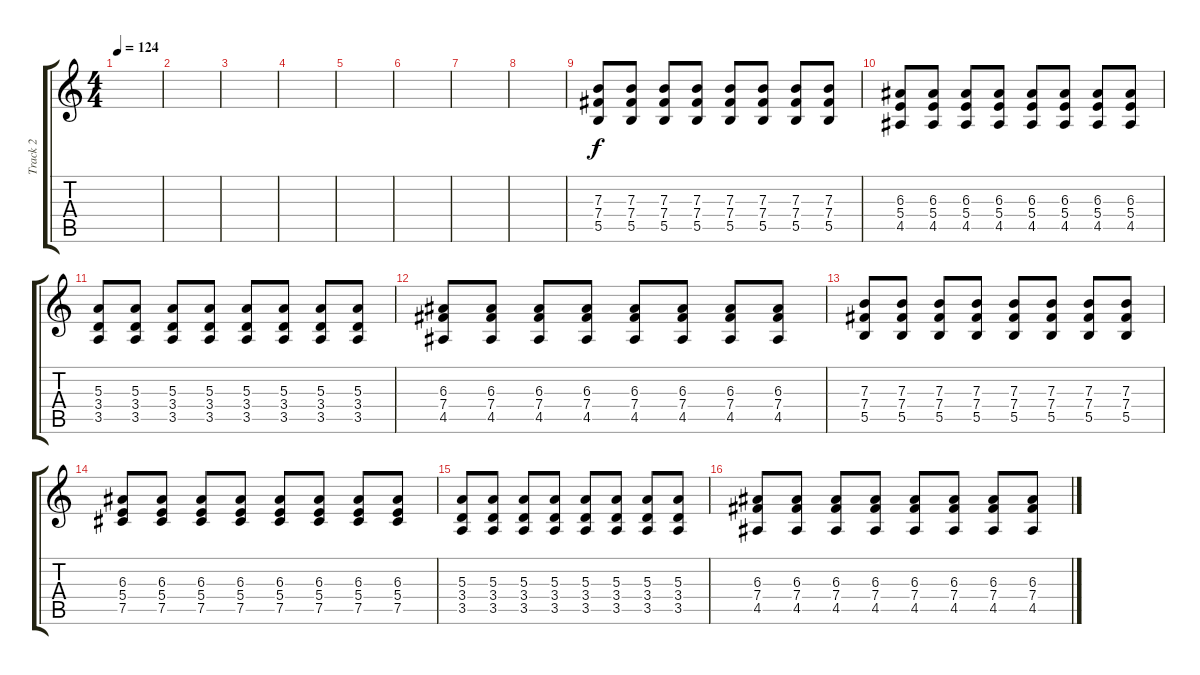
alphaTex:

\track ("Track 2" "Track 2") {instrument overdrivenguitar}
\staff {score tabs}
\tuning (Db4 Ab3 E3 B2 Gb2 B1) {hide}
\ts (4 4)
\tempo 124
\clef g2
\ks c
|
|
|
|
|
|
|
|
(7.3 7.4 5.5).8 (7.3 7.4 5.5).8 (7.3 7.4 5.5).8 (7.3 7.4 5.5).8 (7.3 7.4 5.5).8 (7.3 7.4 5.5).8 (7.3 7.4 5.5).8 (7.3 7.4 5.5).8 |
(6.3 5.4 4.5).8 (6.3 5.4 4.5).8 (6.3 5.4 4.5).8 (6.3 5.4 4.5).8 (6.3 5.4 4.5).8 (6.3 5.4 4.5).8 (6.3 5.4 4.5).8 (6.3 5.4 4.5).8 |
(5.3 3.4 3.5).8 (5.3 3.4 3.5).8 (5.3 3.4 3.5).8 (5.3 3.4 3.5).8 (5.3 3.4 3.5).8 (5.3 3.4 3.5).8 (5.3 3.4 3.5).8 (5.3 3.4 3.5).8 |
(6.3 7.4 4.5).8 (6.3 7.4 4.5).8 (6.3 7.4 4.5).8 (6.3 7.4 4.5).8 (6.3 7.4 4.5).8 (6.3 7.4 4.5).8 (6.3 7.4 4.5).8 (6.3 7.4 4.5).8 |
(7.3 7.4 5.5).8 (7.3 7.4 5.5).8 (7.3 7.4 5.5).8 (7.3 7.4 5.5).8 (7.3 7.4 5.5).8 (7.3 7.4 5.5).8 (7.3 7.4 5.5).8 (7.3 7.4 5.5).8 |
(6.3 5.4 7.5).8 (6.3 5.4 7.5).8 (6.3 5.4 7.5).8 (6.3 5.4 7.5).8 (6.3 5.4 7.5).8 (6.3 5.4 7.5).8 (6.3 5.4 7.5).8 (6.3 5.4 7.5).8 |
(5.3 3.4 3.5).8 (5.3 3.4 3.5).8 (5.3 3.4 3.5).8 (5.3 3.4 3.5).8 (5.3 3.4 3.5).8 (5.3 3.4 3.5).8 (5.3 3.4 3.5).8 (5.3 3.4 3.5).8 |
(6.3 7.4 4.5).8 (6.3 7.4 4.5).8 (6.3 7.4 4.5).8 (6.3 7.4 4.5).8 (6.3 7.4 4.5).8 (6.3 7.4 4.5).8 (6.3 7.4 4.5).8 (6.3 7.4 4.5).8
